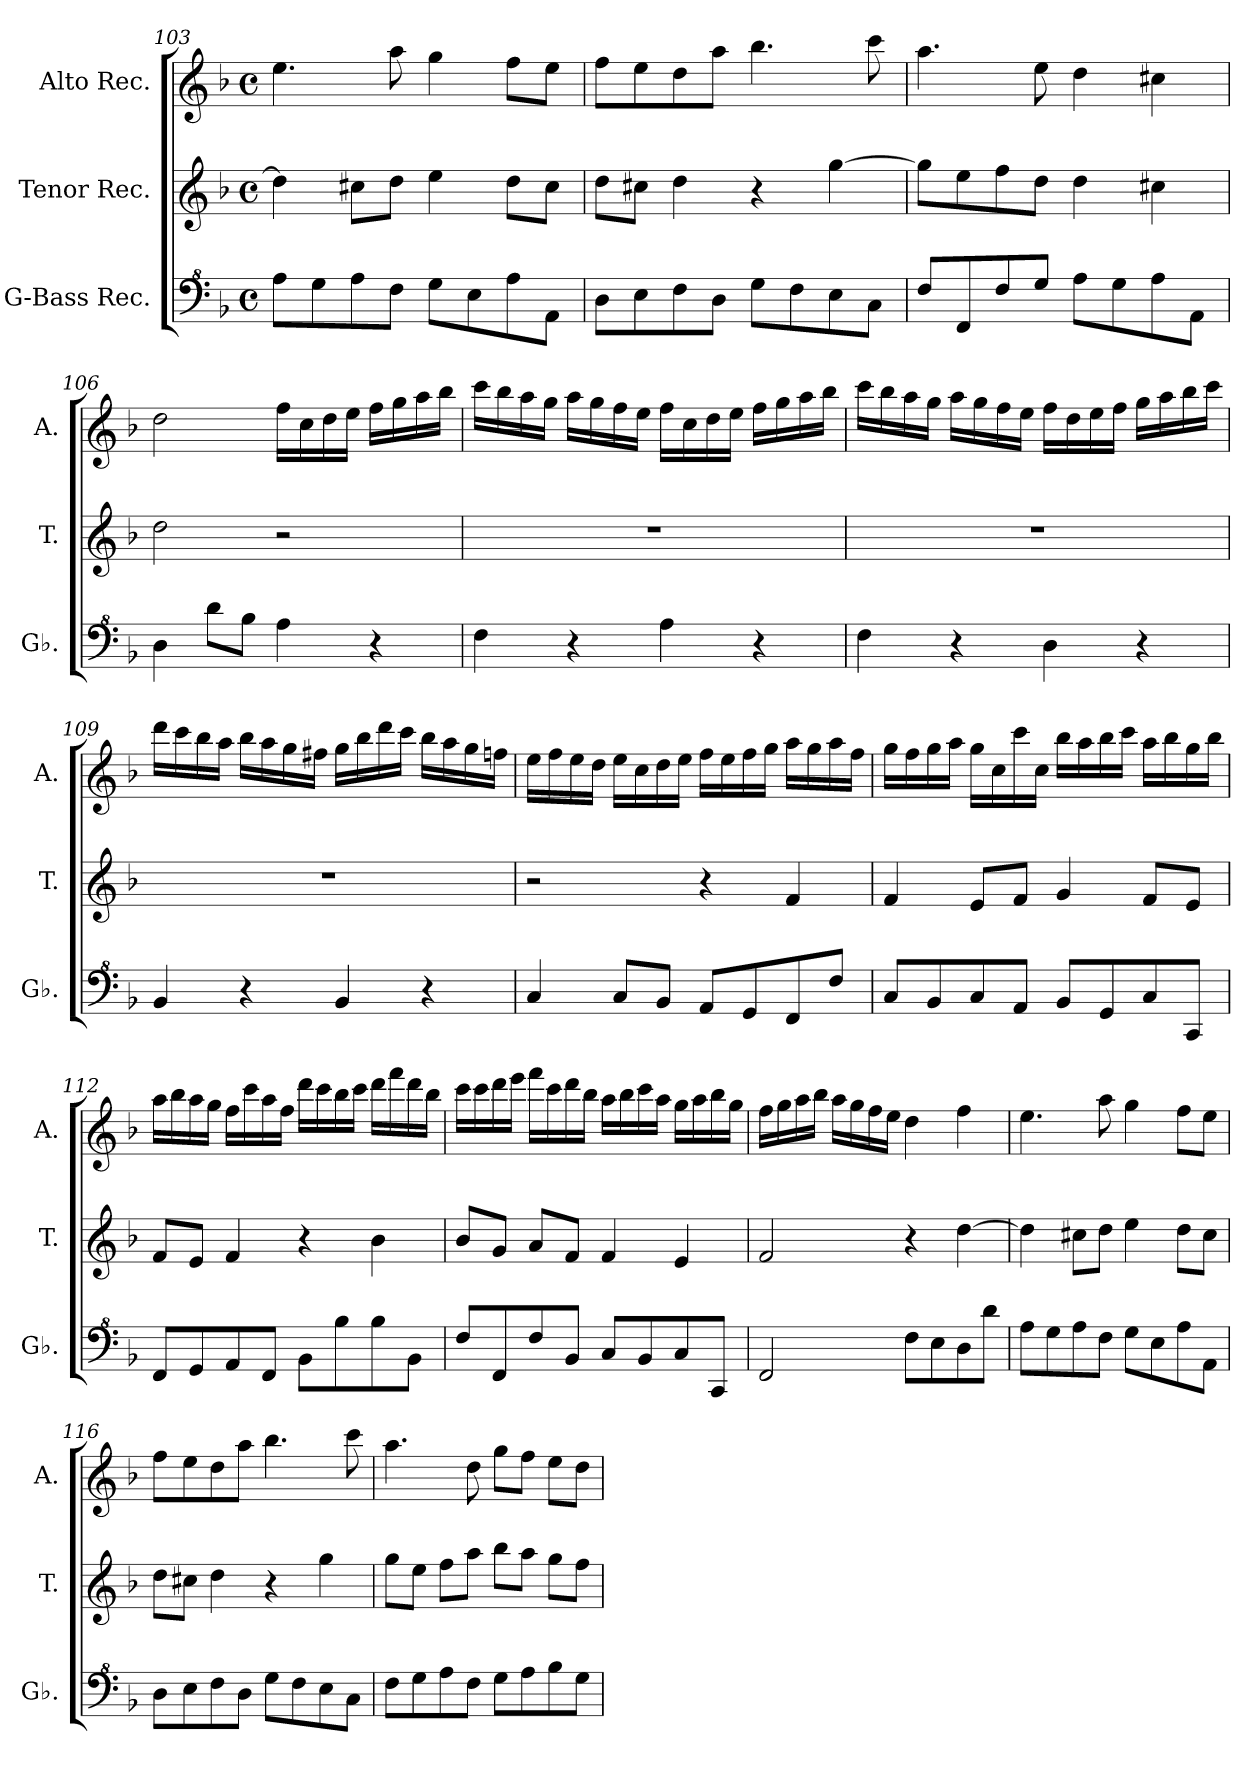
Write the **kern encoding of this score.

**kern	**kern	**kern
*part3	*part2	*part1
*staff3	*staff2	*staff1
*I"G-Bass Rec.	*I"Tenor Rec.	*I"Alto Rec.
*I'Gb.	*I'T.	*I'A.
!!LO:LB:g=z
*clefF^4	*clefG2	*clefG2
*k[b-]	*k[b-]	*k[b-]
*M4/4	*M4/4	*M4/4
*met(c)	*met(c)	*met(c)
=103	=103	=103
8a\L	4dd\]	4.ee\
8g\	.	.
8a\	8cc#X\L	.
8f\J	8dd\J	8aa\
8g\L	4ee\	4gg\
8e\	.	.
8a\	8dd\L	8ff\L
8A\J	8cc#\J	8ee\J
=104	=104	=104
8d\L	8dd\L	8ff\L
8e\	8cc#X\J	8ee\
8f\	4dd\	8dd\
8d\J	.	8aa\J
8g\L	4r	4.bb-\
8f\	.	.
8e\	[4gg\	.
8c\J	.	8ccc\
=105	=105	=105
8f/L	8gg\L]	4.aa\
8F/	8ee\	.
8f/	8ff\	.
8g/J	8dd\J	8ee\
8a\L	4dd\	4dd\
8g\	.	.
8a\	4cc#X\	4cc#X\
8A\J	.	.
=106	=106	=106
4d\	2dd\	2dd\
8dd\L	.	.
8b-\J	.	.
4a\	2r	16ff\LL
.	.	16cc\
.	.	16dd\
.	.	16ee\JJ
4r	.	16ff\LL
.	.	16gg\
.	.	16aa\
.	.	16bb-\JJ
=107	=107	=107
4f\	1r	16ccc\LL
.	.	16bb-\
.	.	16aa\
.	.	16gg\JJ
4r	.	16aa\LL
.	.	16gg\
.	.	16ff\
.	.	16ee\JJ
4a\	.	16ff\LL
.	.	16cc\
.	.	16dd\
.	.	16ee\JJ
4r	.	16ff\LL
.	.	16gg\
.	.	16aa\
.	.	16bb-\JJ
!!LO:LB:g=z
=108	=108	=108
4f\	1r	16ccc\LL
.	.	16bb-\
.	.	16aa\
.	.	16gg\JJ
4r	.	16aa\LL
.	.	16gg\
.	.	16ff\
.	.	16ee\JJ
4d\	.	16ff\LL
.	.	16dd\
.	.	16ee\
.	.	16ff\JJ
4r	.	16gg\LL
.	.	16aa\
.	.	16bb-\
.	.	16ccc\JJ
=109	=109	=109
4B-/	1r	16ddd\LL
.	.	16ccc\
.	.	16bb-\
.	.	16aa\JJ
4r	.	16bb-\LL
.	.	16aa\
.	.	16gg\
.	.	16ff#X\JJ
4B-/	.	16gg\LL
.	.	16bb-\
.	.	16ddd\
.	.	16ccc\JJ
4r	.	16bb-\LL
.	.	16aa\
.	.	16gg\
.	.	16ffn\JJ
=110	=110	=110
4c/	2r	16ee\LL
.	.	16ff\
.	.	16ee\
.	.	16dd\JJ
8c/L	.	16ee\LL
.	.	16cc\
8B-/J	.	16dd\
.	.	16ee\JJ
8A/L	4r	16ff\LL
.	.	16ee\
8G/	.	16ff\
.	.	16gg\JJ
8F/	4f/	16aa\LL
.	.	16gg\
8f/J	.	16aa\
.	.	16ff\JJ
!!LO:LB:g=z
=111	=111	=111
8c/L	4f/	16gg\LL
.	.	16ff\
8B-/	.	16gg\
.	.	16aa\JJ
8c/	8e/L	16gg\LL
.	.	16cc\
8A/J	8f/J	16ccc\
.	.	16cc\JJ
8B-/L	4g/	16bb-\LL
.	.	16aa\
8G/	.	16bb-\
.	.	16ccc\JJ
8c/	8f/L	16aa\LL
.	.	16bb-\
8C/J	8e/J	16gg\
.	.	16bb-\JJ
=112	=112	=112
8F/L	8f/L	16aa\LL
.	.	16bb-\
8G/	8e/J	16aa\
.	.	16gg\JJ
8A/	4f/	16ff\LL
.	.	16ccc\
8F/J	.	16aa\
.	.	16ff\JJ
8B-\L	4r	16ddd\LL
.	.	16ccc\
8b-\	.	16bb-\
.	.	16ccc\JJ
8b-\	4b-\	16ddd\LL
.	.	16fff\
8B-\J	.	16ddd\
.	.	16bb-\JJ
=113	=113	=113
8f/L	8b-/L	16ccc\LL
.	.	16ccc\
8F/	8g/J	16ddd\
.	.	16eee\JJ
8f/	8a/L	16fff\LL
.	.	16ccc\
8B-/J	8f/J	16ddd\
.	.	16bb-\JJ
8c/L	4f/	16aa\LL
.	.	16bb-\
8B-/	.	16ccc\
.	.	16aa\JJ
8c/	4e/	16gg\LL
.	.	16aa\
8C/J	.	16bb-\
.	.	16gg\JJ
!!LO:LB:g=z
=114	=114	=114
2F/	2f/	16ff\LL
.	.	16gg\
.	.	16aa\
.	.	16bb-\JJ
.	.	16aa\LL
.	.	16gg\
.	.	16ff\
.	.	16ee\JJ
8f\L	4r	4dd\
8e\	.	.
8d\	[4dd\	4ff\
8dd\J	.	.
=115	=115	=115
8a\L	4dd\]	4.ee\
8g\	.	.
8a\	8cc#X\L	.
8f\J	8dd\J	8aa\
8g\L	4ee\	4gg\
8e\	.	.
8a\	8dd\L	8ff\L
8A\J	8cc#\J	8ee\J
=116	=116	=116
8d\L	8dd\L	8ff\L
8e\	8cc#X\J	8ee\
8f\	4dd\	8dd\
8d\J	.	8aa\J
8g\L	4r	4.bb-\
8f\	.	.
8e\	4gg\	.
8c\J	.	8ccc\
=117	=117	=117
8f\L	8gg\L	4.aa\
8g\	8ee\J	.
8a\	8ff\L	.
8f\J	8aa\J	8dd\
8g\L	8bb-\L	8gg\L
8a\	8aa\J	8ff\J
8b-\	8gg\L	8ee\L
8g\J	8ff\J	8dd\J
=	=	=
*-	*-	*-
